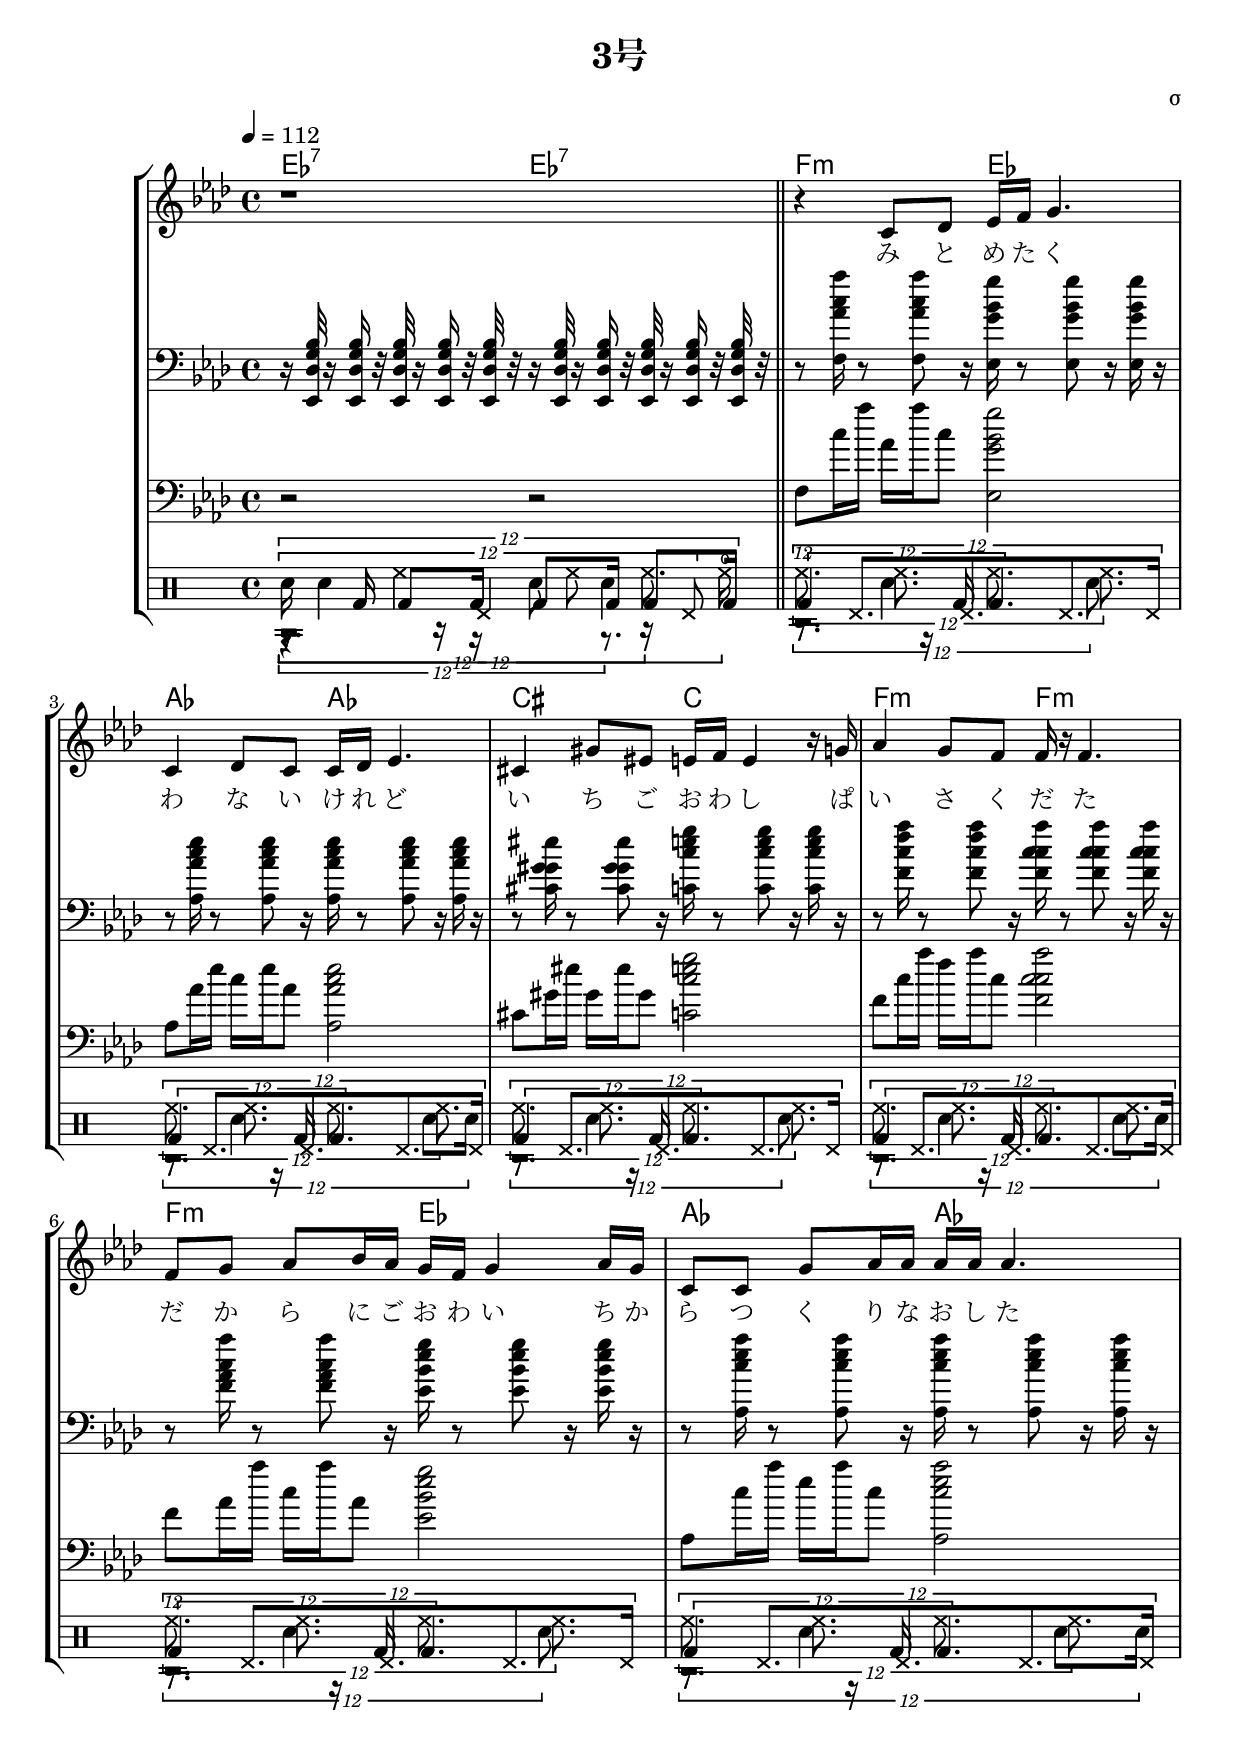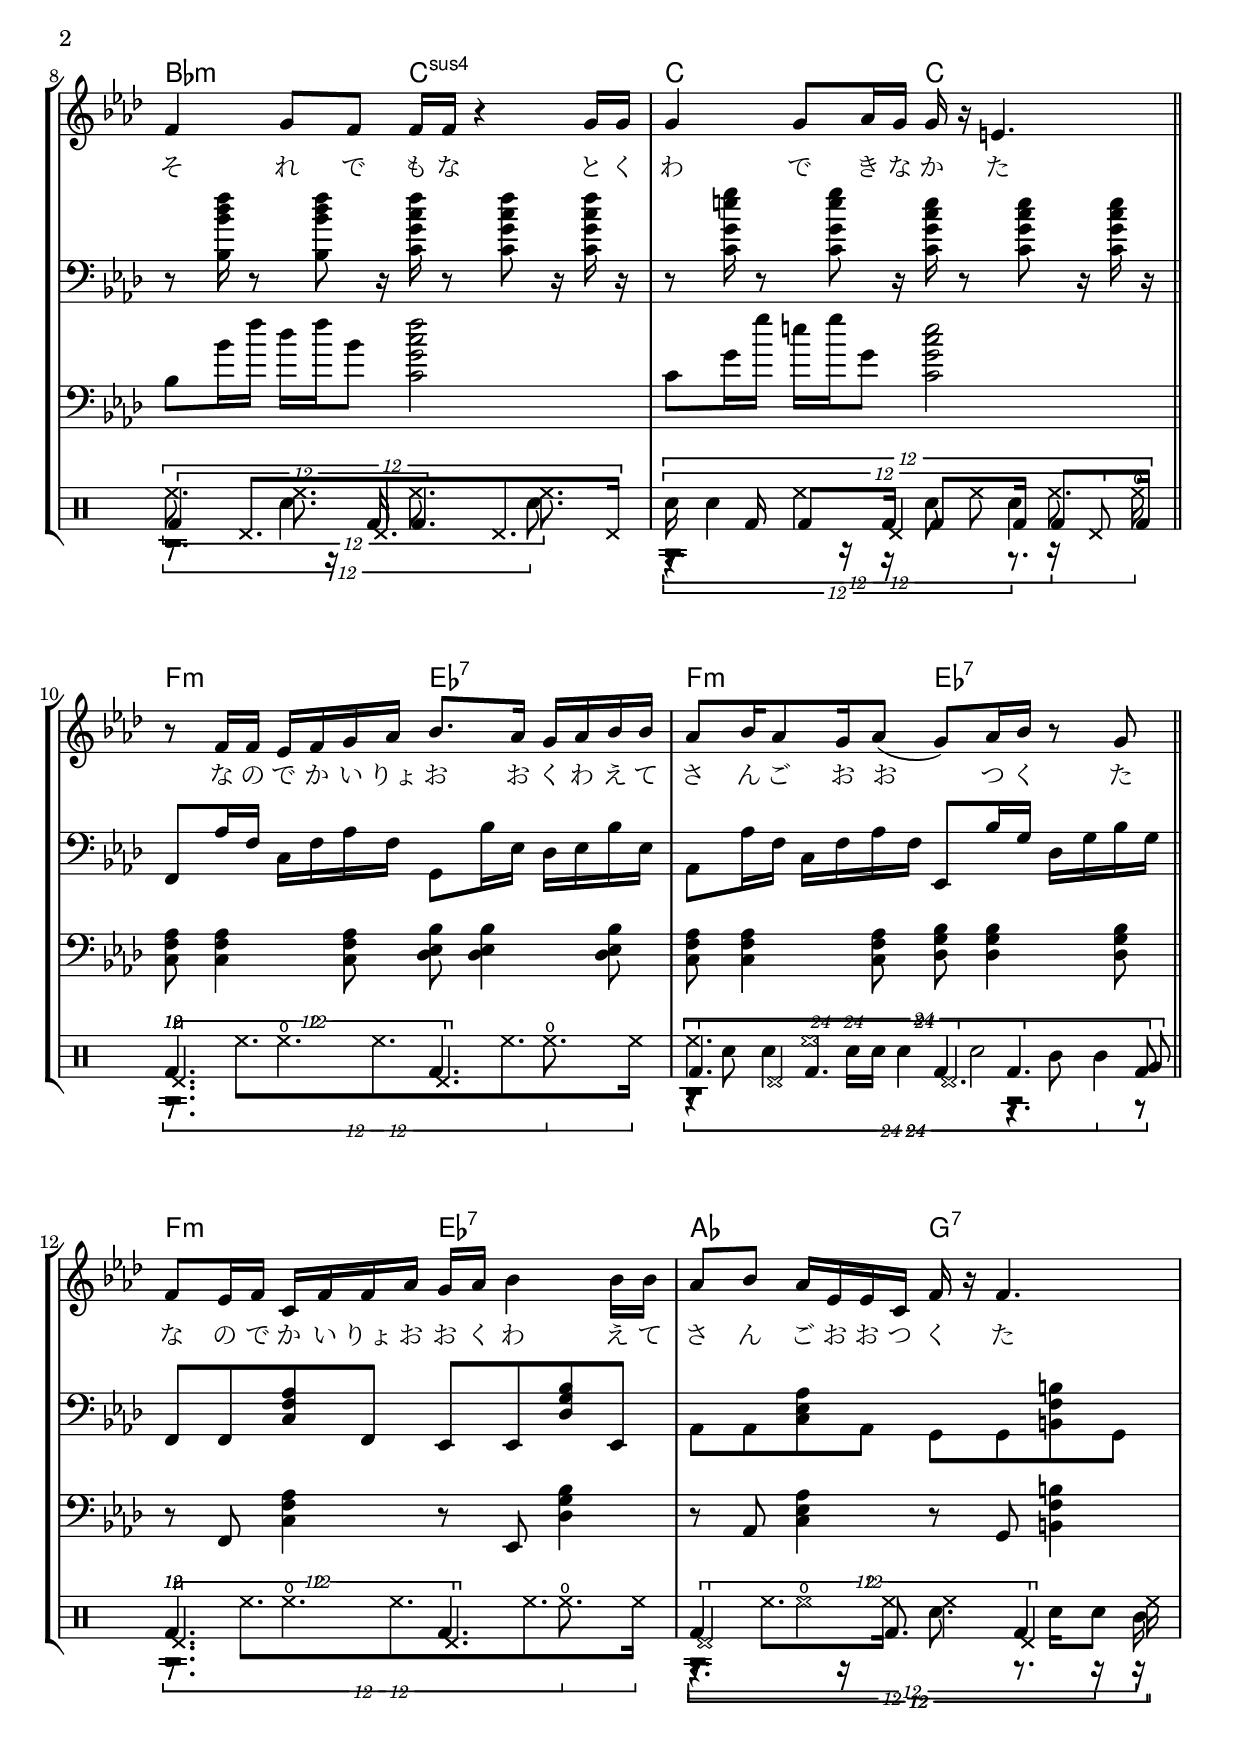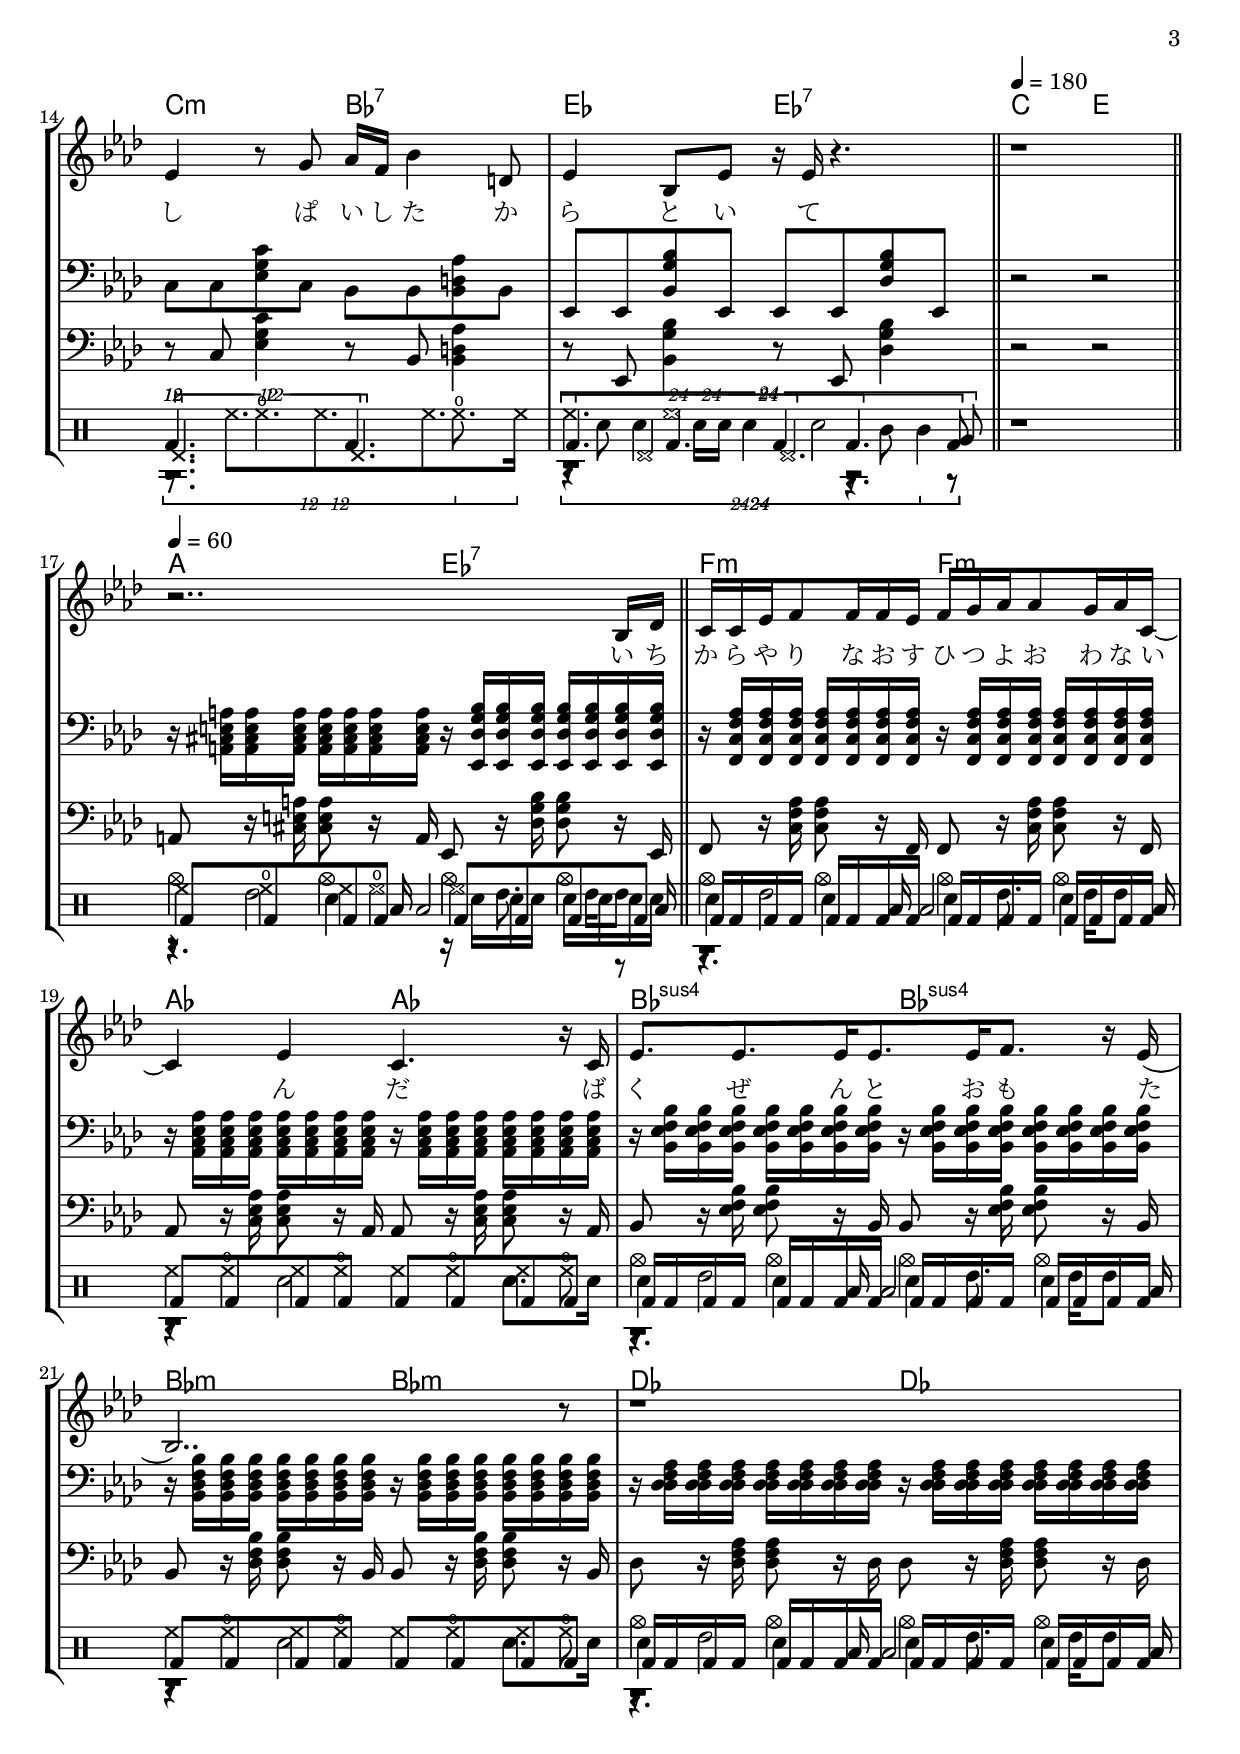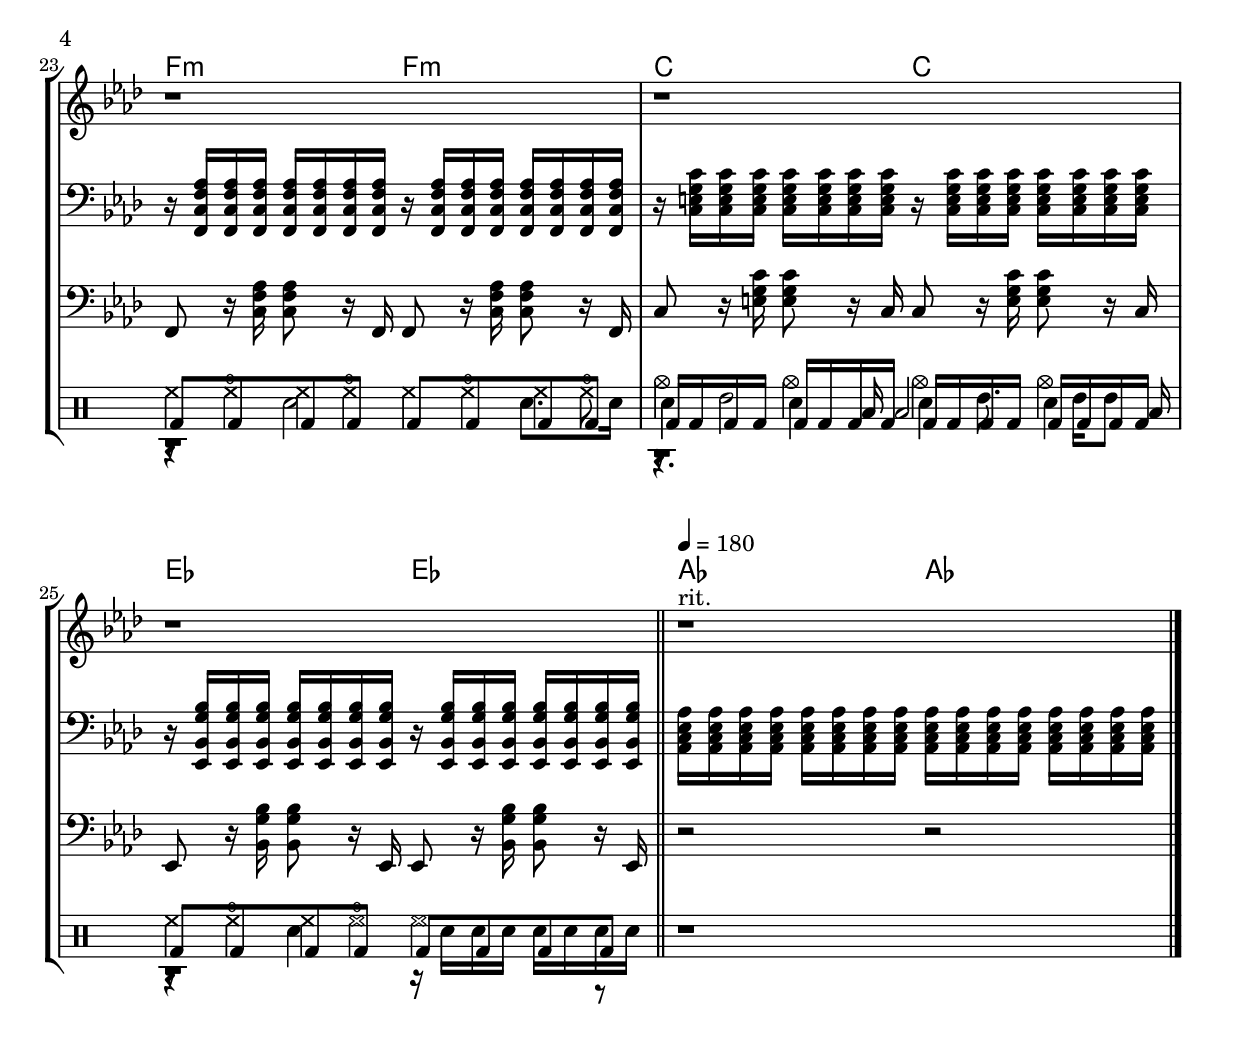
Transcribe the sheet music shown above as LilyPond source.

\version "2.12.1"

\header {
	title = \markup {3号}
	composer = \markup \center-column {σ}
}

harmony = \chordmode {
	es2:7 es:7 

	f:m es as as cis c f:m f:m f:m es as as bes:m c:sus4 c c 

	f:m es:7 f:m es:7 

	f:m es:7 as g:7 c:m bes:7 es es:7 

	c e 

	a es:7 

	f:m f:m as as bes:sus4 bes:sus4 bes:m bes:m des des f:m f:m c c es es 

	as as 
}

melody = {
	\key as \major
	\tempo 4 = 112
	r1   
	\set Staff.midiInstrument = #"fss0.29"
	r4  c'8  des'8  es'16  f'16  g'4. 
	c'4  des'8  c'8  c'16  des'16  es'4. 
	cis'4  gis'8  eis'8  e'16  f'16  e'4  r16  g'16 
	as'4  g'8  f'8  f'16  r16  f'4. 
	f'8  g'8  as'8  bes'16  as'16  g'16  f'16  g'4  as'16  g'16 
	c'8  c'8  g'8  as'16  as'16  as'16  as'16  as'4. 
	f'4  g'8  f'8  f'16  f'16  r4  g'16  g'16 
	g'4  g'8  as'16  g'16  g'16  r16  e'4.
	\set Staff.midiInstrument = #"fss0.29"
	r8 f'16  f'16  es'16  f'16  g'16  as'16  bes'8.  as'16  g'16  as'16  bes'16  bes'16 
	as'8  bes'16  as'8  g'16  as'8  (g'8)  as'16  bes'16  r8  g'8
	\set Staff.midiInstrument = #"fss0.29"
	f'8  es'16  f'16  c'16  f'16  f'16  as'16  g'16  as'16  bes'4  bes'16  bes'16 
	as'8  bes'8  as'16  es'16  es'16  c'16  f'16  r16  f'4. 
	es'4  r8  g'8  as'16  f'16  bes'4  d'8 
	es'4  bes8  es'8  r16  es'16  	r4. 	\tempo 4 = 180
	r1   
	\tempo 4 = 60
	r2.. 
	\set Staff.midiInstrument = #"fss0.29"
	bes16  des'16 
	c'16  c'16  es'16  f'8  f'16  f'16  es'16  f'16  g'16  as'16  as'8  g'16  as'16  c'16~ 
	c'4  es'4  c'4.  r16  c'16 
	es'8.  es'8.  es'16  es'8.  es'16  f'8.  r16  es'16 
	(bes2..)  	r8 r1 r1 r1 r1 	\tempo 4 = 180
	r1^"rit." \bar "|."
}

words = \lyricmode {
	
	み  と  め  た  く  わ  な  い  け  れ  ど  い  ち  ご  お  わ  し  ぱ  い  さ  く  だ  た  だ  か  ら  に  ご  お  わ  い  ち  か  ら  つ  く  り  な  お  し  た  そ  れ  で  も  な  と  く  わ  で  き  な  か  た  
	な  の  で  か  い  りょ  お  お  く  わ  え  て  さ  ん  ご  お  お  つ  く  た  
	な  の  で  か  い  りょ  お  お  く  わ  え  て  さ  ん  ご  お  お  つ  く  た  し  ぱ  い  し  た  か  ら  と  い  て  
	
	
	い  ち  か  ら  や  り  な  お  す  ひ  つ  よ  お  わ  な  い  ん  だ  ば  く  ぜ  ん  と  お  も  た  
	
}

tempochange = {
	\tempo 4 = 112
	r1 \bar "||"
	\tempo 4 = 112
	r1 | r1 | r1 | r1 | r1 | r1 | r1 | r1 \bar "||"
	\tempo 4 = 112
	r1 | r1 \bar "||"
	\tempo 4 = 112
	r1 | r1 | r1 | r1 \bar "||"
	\tempo 4 = 180
	r1 \bar "||"
	\tempo 4 = 60
	r1 \bar "||"
	\tempo 4 = 60
	r1 | r1 | r1 | r1 | r1 | r1 | r1 | r1 \bar "||"
	\tempo 4 = 180
	\tempo 4 = 135 r2 \tempo 4 = 120 r2 \bar "|."
}

mainacc = {
	\clef bass
	\set Staff.midiInstrument = #"Synth Drum"
	\key as \major
	\tempo 4 = 112
	r16 <es, des g bes>32 r16 <es, des g bes>16 r32      <es, des g bes>32 r16      <es, des g bes>16 r32 <es, des g bes>32 r32
	r16 <es, des g bes>32 r16 <es, des g bes>16 r32      <es, des g bes>32 r16      <es, des g bes>16 r32 <es, des g bes>32 r32
	\bar "||"

	\set Staff.midiInstrument = #"Synth Drum"
	r8 <f c'' as' as''>16 r8 <f c'' as' as''>8 r16
	<es g' bes' g''>16 r8      <es g' bes' g''>8 r16 <es g' bes' g''>16 r16
	r8 <as as' c'' es''>16 r8 <as as' c'' es''>8 r16
	<as as' c'' es''>16 r8      <as as' c'' es''>8 r16 <as as' c'' es''>16 r16
	r8 <cis' gis' gis' eis''>16 r8 <cis' gis' gis' eis''>8 r16
	<c' c'' e'' g''>16 r8      <c' c'' e'' g''>8 r16 <c' c'' e'' g''>16 r16
	r8 <f' c'' f'' as''>16 r8 <f' c'' f'' as''>8 r16
	<f' c'' c'' as''>16 r8      <f' c'' c'' as''>8 r16 <f' c'' c'' as''>16 r16
	r8 <f' as' c'' as''>16 r8 <f' as' c'' as''>8 r16
	<es' bes' es'' g''>16 r8      <es' bes' es'' g''>8 r16 <es' bes' es'' g''>16 r16
	r8 <as c'' es'' as''>16 r8 <as c'' es'' as''>8 r16
	<as c'' es'' as''>16 r8      <as c'' es'' as''>8 r16 <as c'' es'' as''>16 r16
	r8 <bes bes' des'' f''>16 r8 <bes bes' des'' f''>8 r16
	<c' g' c'' f''>16 r8      <c' g' c'' f''>8 r16 <c' g' c'' f''>16 r16
	r8 <c' g' e'' g''>16 r8 <c' g' e'' g''>8 r16
	<c' g' c'' e''>16 r8      <c' g' c'' e''>8 r16 <c' g' c'' e''>16 r16
	\bar "||"

	\set Staff.midiInstrument = #"Lead 1 (square)"
	f,8 as16 f16   c16 f16 as16 f16
	g,8 bes16 es16   des16 es16 bes16 es16
	as,8 as16 f16   c16 f16 as16 f16
	es,8 bes16 g16   des16 g16 bes16 g16
	\bar "||"

	\set Staff.midiInstrument = #"Pad 8 (sweep)"
	f,8 f,8 <c f as>8 f,8
	es,8 es,8 <des g bes>8 es,8
	as,8 as,8 <c es as>8 as,8
	g,8 g,8 <b, f b>8 g,8
	c8 c8 <es g c'>8 c8
	bes,8 bes,8 <bes, d as>8 bes,8
	es,8 es,8 <bes, g bes>8 es,8
	es,8 es,8 <des g bes>8 es,8
	\bar "||"

	\set Staff.midiInstrument = #"Acoustic grand"
	\tempo 4 = 180
	r2
	r2
	\bar "||"

	\set Staff.midiInstrument = #"Orchestra Hit"
	\tempo 4 = 60
	r16 <a, cis e a>16 <a, cis e a>16 <a, cis e a>16 <a, cis e a>16 <a, cis e a>16 <a, cis e a>16 <a, cis e a>16
	r16 <es, des g bes>16 <es, des g bes>16 <es, des g bes>16 <es, des g bes>16 <es, des g bes>16 <es, des g bes>16 <es, des g bes>16
	\bar "||"

	\set Staff.midiInstrument = #"Orchestra Hit"
	r16 <f, c f as>16 <f, c f as>16 <f, c f as>16 <f, c f as>16 <f, c f as>16 <f, c f as>16 <f, c f as>16
	r16 <f, c f as>16 <f, c f as>16 <f, c f as>16 <f, c f as>16 <f, c f as>16 <f, c f as>16 <f, c f as>16
	r16 <as, c es as>16 <as, c es as>16 <as, c es as>16 <as, c es as>16 <as, c es as>16 <as, c es as>16 <as, c es as>16
	r16 <as, c es as>16 <as, c es as>16 <as, c es as>16 <as, c es as>16 <as, c es as>16 <as, c es as>16 <as, c es as>16
	r16 <bes, es f bes>16 <bes, es f bes>16 <bes, es f bes>16 <bes, es f bes>16 <bes, es f bes>16 <bes, es f bes>16 <bes, es f bes>16
	r16 <bes, es f bes>16 <bes, es f bes>16 <bes, es f bes>16 <bes, es f bes>16 <bes, es f bes>16 <bes, es f bes>16 <bes, es f bes>16
	r16 <bes, des f bes>16 <bes, des f bes>16 <bes, des f bes>16 <bes, des f bes>16 <bes, des f bes>16 <bes, des f bes>16 <bes, des f bes>16
	r16 <bes, des f bes>16 <bes, des f bes>16 <bes, des f bes>16 <bes, des f bes>16 <bes, des f bes>16 <bes, des f bes>16 <bes, des f bes>16
	r16 <des des f as>16 <des des f as>16 <des des f as>16 <des des f as>16 <des des f as>16 <des des f as>16 <des des f as>16
	r16 <des des f as>16 <des des f as>16 <des des f as>16 <des des f as>16 <des des f as>16 <des des f as>16 <des des f as>16
	r16 <f, c f as>16 <f, c f as>16 <f, c f as>16 <f, c f as>16 <f, c f as>16 <f, c f as>16 <f, c f as>16
	r16 <f, c f as>16 <f, c f as>16 <f, c f as>16 <f, c f as>16 <f, c f as>16 <f, c f as>16 <f, c f as>16
	r16 <c e g c'>16 <c e g c'>16 <c e g c'>16 <c e g c'>16 <c e g c'>16 <c e g c'>16 <c e g c'>16
	r16 <c e g c'>16 <c e g c'>16 <c e g c'>16 <c e g c'>16 <c e g c'>16 <c e g c'>16 <c e g c'>16
	r16 <es, bes, g bes>16 <es, bes, g bes>16 <es, bes, g bes>16 <es, bes, g bes>16 <es, bes, g bes>16 <es, bes, g bes>16 <es, bes, g bes>16
	r16 <es, bes, g bes>16 <es, bes, g bes>16 <es, bes, g bes>16 <es, bes, g bes>16 <es, bes, g bes>16 <es, bes, g bes>16 <es, bes, g bes>16
	\bar "||"

	\set Staff.midiInstrument = #"Orchestra Hit"
	\tempo 4 = 180
	 <as, c es as>16 <as, c es as>16 <as, c es as>16 <as, c es as>16 <as, c es as>16 <as, c es as>16 <as, c es as>16 <as, c es as>16
	 <as, c es as>16 <as, c es as>16 <as, c es as>16 <as, c es as>16 <as, c es as>16 <as, c es as>16 <as, c es as>16 <as, c es as>16
	\bar "|."
}

subacc = {
	\clef bass
	\set Staff.midiInstrument = #"Acoustic grand"
	\key as \major
	\tempo 4 = 112
	r2
	r2
	\bar "||"

	\set Staff.midiInstrument = #"Muted Trumpet"
	f8 c''16 as'' as' as'' c''8
	<es g' bes' g''>2
	as8 as'16 es'' c'' es'' as'8
	<as as' c'' es''>2
	cis'8 gis'16 eis'' gis' eis'' gis'8
	<c' c'' e'' g''>2
	f'8 c''16 as'' f'' as'' c''8
	<f' c'' c'' as''>2
	f'8 as'16 as'' c'' as'' as'8
	<es' bes' es'' g''>2
	as8 c''16 as'' es'' as'' c''8
	<as c'' es'' as''>2
	bes8 bes'16 f'' des'' f'' bes'8
	<c' g' c'' f''>2
	c'8 g'16 g'' e'' g'' g'8
	<c' g' c'' e''>2
	\bar "||"

	\set Staff.midiInstrument = #"Reverse Cymbal"
	<c f as>8 <c f as>4 <c f as>8
	<des es bes>8 <des es bes>4 <des es bes>8
	<c f as>8 <c f as>4 <c f as>8
	<des g bes>8 <des g bes>4 <des g bes>8
	\bar "||"

	\set Staff.midiInstrument = #"Pad 6 (metallic)"
	r8 f, <c f as>4
	r8 es, <des g bes>4
	r8 as, <c es as>4
	r8 g, <b, f b>4
	r8 c <es g c'>4
	r8 bes, <bes, d as>4
	r8 es, <bes, g bes>4
	r8 es, <des g bes>4
	\bar "||"

	\set Staff.midiInstrument = #"Acoustic grand"
	\tempo 4 = 180
	r2
	r2
	\bar "||"

	\set Staff.midiInstrument = #"Guitar harmonics"
	\tempo 4 = 60
	a,8 r16 <cis e a>16 <cis e a>8 r16 a,16
	es,8 r16 <des g bes>16 <des g bes>8 r16 es,16
	\bar "||"

	\set Staff.midiInstrument = #"Guitar harmonics"
	f,8 r16 <c f as>16 <c f as>8 r16 f,16
	f,8 r16 <c f as>16 <c f as>8 r16 f,16
	as,8 r16 <c es as>16 <c es as>8 r16 as,16
	as,8 r16 <c es as>16 <c es as>8 r16 as,16
	bes,8 r16 <es f bes>16 <es f bes>8 r16 bes,16
	bes,8 r16 <es f bes>16 <es f bes>8 r16 bes,16
	bes,8 r16 <des f bes>16 <des f bes>8 r16 bes,16
	bes,8 r16 <des f bes>16 <des f bes>8 r16 bes,16
	des8 r16 <des f as>16 <des f as>8 r16 des16
	des8 r16 <des f as>16 <des f as>8 r16 des16
	f,8 r16 <c f as>16 <c f as>8 r16 f,16
	f,8 r16 <c f as>16 <c f as>8 r16 f,16
	c8 r16 <e g c'>16 <e g c'>8 r16 c16
	c8 r16 <e g c'>16 <e g c'>8 r16 c16
	es,8 r16 <bes, g bes>16 <bes, g bes>8 r16 es,16
	es,8 r16 <bes, g bes>16 <bes, g bes>8 r16 es,16
	\bar "||"

	\set Staff.midiInstrument = #"Acoustic grand"
	\tempo 4 = 180
	r2
	r2
	\bar "|."
}

percA = {
	\drummode {
	\times 16/12{ r8. hh4 hh8 hh8. } \bar "||"
	\times 16/12{ hh8. hh8. hh8. hh8. } |\times 16/12{ hh8. hh8. hh8. hh8. } |\times 16/12{ hh8. hh8. hh8. hh8. } |\times 16/12{ hh8. hh8. hh8. hh8. } |\times 16/12{ hh8. hh8. hh8. hh8. } |\times 16/12{ hh8. hh8. hh8. hh8. } |\times 16/12{ hh8. hh8. hh8. hh8. } |\times 16/12{ r8. hh4 hh8 hh8. } \bar "||"
	\times 16/12{ r8 hh8. hh8. hh8. hh16 } |\times 16/24{ hh4. hh1 r8 } \bar "||"
	\times 16/12{ r8 hh8. hh8. hh8. hh16 } |\times 16/12{ r8 hh8. hh16 hh4 r16 hh16 } |\times 16/12{ r8 hh8. hh8. hh8. hh16 } |\times 16/24{ hh4. hh1 r8 } \bar "||"
	r1 \bar "||"
	hh4 hh4 hh2  \bar "||"
	r1  |hh4 hh4 hh4 hh4  |r1  |hh4 hh4 hh4 hh4  |r1  |hh4 hh4 hh4 hh4  |r1  |hh4 hh4 hh2  \bar "||"
	r1 \bar "|."
	}
}

percB = {
	\drummode {
	\times 16/12{ sn16 sn4 r16 sn8 sn4 } \bar "||"
	\times 16/12{ r8. sn4. sn8. } |\times 16/12{ r8. sn4. sn8 sn16 } |\times 16/12{ r8. sn4. sn8. } |\times 16/12{ r8. sn4. sn8 sn16 } |\times 16/12{ r8. sn4. sn8. } |\times 16/12{ r8. sn4. sn8 sn16 } |\times 16/12{ r8. sn4. sn8. } |\times 16/12{ sn16 sn4 r16 sn8 sn4 } \bar "||"
	\times 16/12{ r2. } |\times 16/24{ r8 sn8 sn4 sn16 sn16 sn4 sn2 r8 } \bar "||"
	\times 16/12{ r2. } |\times 16/12{ r4. sn8. sn16 sn8 } |\times 16/12{ r2. } |\times 16/24{ r8 sn8 sn4 sn16 sn16 sn4 sn2 r8 } \bar "||"
	r1 \bar "||"
	r4 sn4 r16 sn16 sn16 sn16 sn16 sn16 sn16 sn16  \bar "||"
	sn4 sn4 sn4 sn4  |r4 sn2 sn8. sn16  |sn4 sn4 sn4 sn4  |r4 sn2 sn8. sn16  |sn4 sn4 sn4 sn4  |r4 sn2 sn8. sn16  |sn4 sn4 sn4 sn4  |r4 sn4 r16 sn16 sn16 sn16 sn16 sn16 sn16 sn16  \bar "||"
	r1 \bar "|."
	}
}

percC = {
	\drummode {
	\times 16/12{ r8 bd16 bd8 bd16 bd8 bd16 bd8 bd16 } \bar "||"
	\times 16/12{ bd4 r16 bd16 bd4. } |\times 16/12{ bd4 r16 bd16 bd4. } |\times 16/12{ bd4 r16 bd16 bd4. } |\times 16/12{ bd4 r16 bd16 bd4. } |\times 16/12{ bd4 r16 bd16 bd4. } |\times 16/12{ bd4 r16 bd16 bd4. } |\times 16/12{ bd4 r16 bd16 bd4. } |\times 16/12{ r8 bd16 bd8 bd16 bd8 bd16 bd8 bd16 } \bar "||"
	\times 16/12{ bd4. bd4. } |\times 16/24{ bd4. bd4. bd4 bd4. bd8 } \bar "||"
	\times 16/12{ bd4. bd4. } |\times 16/12{ bd4 r16 bd8. bd4 } |\times 16/12{ bd4. bd4. } |\times 16/24{ bd4. bd4. bd4 bd4. bd8 } \bar "||"
	r1 \bar "||"
	bd8 bd8 bd8 bd8 bd8 bd8 bd8 bd8  \bar "||"
	bd16 bd16 bd16 bd16 bd16 bd16 bd16 bd16 bd16 bd16 bd16 bd16 bd16 bd16 bd16 bd16  |bd8 bd8 bd8 bd8 bd8 bd8 bd8 bd8  |bd16 bd16 bd16 bd16 bd16 bd16 bd16 bd16 bd16 bd16 bd16 bd16 bd16 bd16 bd16 bd16  |bd8 bd8 bd8 bd8 bd8 bd8 bd8 bd8  |bd16 bd16 bd16 bd16 bd16 bd16 bd16 bd16 bd16 bd16 bd16 bd16 bd16 bd16 bd16 bd16  |bd8 bd8 bd8 bd8 bd8 bd8 bd8 bd8  |bd16 bd16 bd16 bd16 bd16 bd16 bd16 bd16 bd16 bd16 bd16 bd16 bd16 bd16 bd16 bd16  |bd8 bd8 bd8 bd8 bd8 bd8 bd8 bd8  \bar "||"
	r1 \bar "|."
	}
}

percD = {
	\drummode {
	\times 16/12{ r4 r16 hhp4 r16 hhp8 } \bar "||"
	\times 16/12{ r8 hhp8. hhp8. hhp8. hhp16 } |\times 16/12{ r8 hhp8. hhp8. hhp8. hhp16 } |\times 16/12{ r8 hhp8. hhp8. hhp8. hhp16 } |\times 16/12{ r8 hhp8. hhp8. hhp8. hhp16 } |\times 16/12{ r8 hhp8. hhp8. hhp8. hhp16 } |\times 16/12{ r8 hhp8. hhp8. hhp8. hhp16 } |\times 16/12{ r8 hhp8. hhp8. hhp8. hhp16 } |\times 16/12{ r4 r16 hhp4 r16 hhp8 } \bar "||"
	\times 16/12{ r8. hho4. hho8. } |\times 16/24{ r1 r2 } \bar "||"
	\times 16/12{ r8. hho4. hho8. } |\times 16/12{ r8. hho2 r16 } |\times 16/12{ r8. hho4. hho8. } |\times 16/24{ r1 r2 } \bar "||"
	r1 \bar "||"
	r8 hho4 hho2 r8  \bar "||"
	r1  |r8 hho4 hho4 hho4 hho8  |r1  |r8 hho4 hho4 hho4 hho8  |r1  |r8 hho4 hho4 hho4 hho8  |r1  |r8 hho4 hho2 r8  \bar "||"
	r1 \bar "|."
	}
}

percE = {
	\drummode {
	\times 16/12{ r2 r8. hho16 } \bar "||"
	\times 16/12{ r2. } |r1 |r1 |r1 |\times 16/12{ r2. } |r1 |r1 |\times 16/12{ r2 r8. hho16 } \bar "||"
	\times 16/12{ hhp4. hhp4. } |\times 16/24{ r4 hhp2 hhp2. } \bar "||"
	\times 16/12{ hhp4. hhp4. } |\times 16/12{ hhp2 hhp4 } |\times 16/12{ hhp4. hhp4. } |\times 16/24{ r4 hhp2 hhp2. } \bar "||"
	r1 \bar "||"
	cymc4 cymc4 cymc4 cymc4  \bar "||"
	cymc4 cymc4 cymc4 cymc4  |r1 |cymc4 cymc4 cymc4 cymc4  |r1 |cymc4 cymc4 cymc4 cymc4  |r1 |cymc4 cymc4 cymc4 cymc4  |r1 \bar "||"
	r1 \bar "|."
	}
}

percF = {
	\drummode {
	r1 \bar "||"
	r1 | r1 | r1 | r1 | r1 | r1 | r1 | r1 \bar "||"
	\times 16/12{ r2. } |\times 16/24{ r1 r8 tomml8 tomml4 } \bar "||"
	\times 16/12{ r2. } |\times 16/12{ r2 r8. tomml16 } |\times 16/12{ r2. } |\times 16/24{ r1 r8 tomml8 tomml4 } \bar "||"
	r1 \bar "||"
	r8 tommh2 tommh8. tommh16 tommh8  \bar "||"
	r8 tommh2 tommh8. tommh16 tommh8  |r1 |r8 tommh2 tommh8. tommh16 tommh8  |r1 |r8 tommh2 tommh8. tommh16 tommh8  |r1 |r8 tommh2 tommh8. tommh16 tommh8  |r1 \bar "||"
	r1 \bar "|."
	}
}

percG = {
	\drummode {
	r1 \bar "||"
	r1 | r1 | r1 | r1 | r1 | r1 | r1 | r1 \bar "||"
	r1 |\times 16/24{ r1 r4. tomfh8 } \bar "||"
	r1 |r1 |r1 |\times 16/24{ r1 r4. tomfh8 } \bar "||"
	r1 \bar "||"
	r4. toml16 toml2 toml16  \bar "||"
	r4. toml16 toml2 toml16  |r1 |r4. toml16 toml2 toml16  |r1 |r4. toml16 toml2 toml16  |r1 |r4. toml16 toml2 toml16  |r1 \bar "||"
	r1 \bar "|."
	}
}

\score {
	<<
		\new StaffGroup <<
			\new ChordNames {\harmony}
			\new Voice = "melody" {\melody}
			\new Lyrics \lyricsto "melody" \words
			\new Staff = "mainacc" {\mainacc}
			\new Staff = "subacc" {\subacc}
			\new DrumStaff <<
				\new DrumVoice {\percA}
				\new DrumVoice {\percB}
				\new DrumVoice {\percC}
				\new DrumVoice {\percD}
				\new DrumVoice {\percE}
				\new DrumVoice {\percF}
				\new DrumVoice {\percG}
			>>
		>>
	>>
	\layout { }
}
